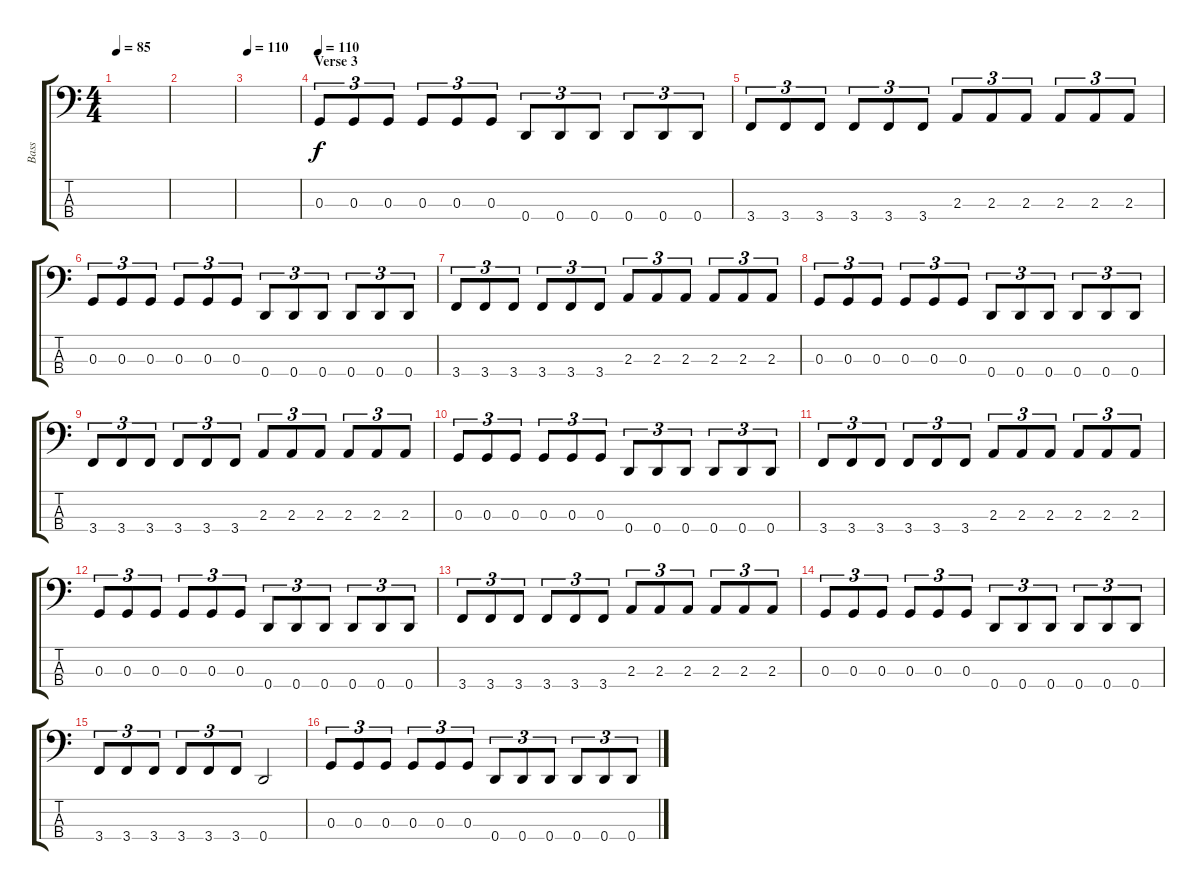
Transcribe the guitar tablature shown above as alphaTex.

\track ("Bass" "Bass") {instrument electricbassfinger}
\staff {score tabs}
\tuning (F2 C2 G1 D1) {hide}
\ts (4 4)
\tempo 85
\clef f4
\ks c
|
|
\tempo 110
|
\section ("" "Verse 3")
\tempo 110
0.3.8{tu (3 2) volume 16} 0.3.8{tu (3 2)} 0.3.8{tu (3 2)} 0.3.8{tu (3 2)} 0.3.8{tu (3 2)} 0.3.8{tu (3 2)} 0.4.8{tu (3 2)} 0.4.8{tu (3 2)} 0.4.8{tu (3 2)} 0.4.8{tu (3 2)} 0.4.8{tu (3 2)} 0.4.8{tu (3 2)} |
3.4.8{tu (3 2)} 3.4.8{tu (3 2)} 3.4.8{tu (3 2)} 3.4.8{tu (3 2)} 3.4.8{tu (3 2)} 3.4.8{tu (3 2)} 2.3.8{tu (3 2)} 2.3.8{tu (3 2)} 2.3.8{tu (3 2)} 2.3.8{tu (3 2)} 2.3.8{tu (3 2)} 2.3.8{tu (3 2)} |
0.3.8{tu (3 2)} 0.3.8{tu (3 2)} 0.3.8{tu (3 2)} 0.3.8{tu (3 2)} 0.3.8{tu (3 2)} 0.3.8{tu (3 2)} 0.4.8{tu (3 2)} 0.4.8{tu (3 2)} 0.4.8{tu (3 2)} 0.4.8{tu (3 2)} 0.4.8{tu (3 2)} 0.4.8{tu (3 2)} |
3.4.8{tu (3 2)} 3.4.8{tu (3 2)} 3.4.8{tu (3 2)} 3.4.8{tu (3 2)} 3.4.8{tu (3 2)} 3.4.8{tu (3 2)} 2.3.8{tu (3 2)} 2.3.8{tu (3 2)} 2.3.8{tu (3 2)} 2.3.8{tu (3 2)} 2.3.8{tu (3 2)} 2.3.8{tu (3 2)} |
0.3.8{tu (3 2)} 0.3.8{tu (3 2)} 0.3.8{tu (3 2)} 0.3.8{tu (3 2)} 0.3.8{tu (3 2)} 0.3.8{tu (3 2)} 0.4.8{tu (3 2)} 0.4.8{tu (3 2)} 0.4.8{tu (3 2)} 0.4.8{tu (3 2)} 0.4.8{tu (3 2)} 0.4.8{tu (3 2)} |
3.4.8{tu (3 2)} 3.4.8{tu (3 2)} 3.4.8{tu (3 2)} 3.4.8{tu (3 2)} 3.4.8{tu (3 2)} 3.4.8{tu (3 2)} 2.3.8{tu (3 2)} 2.3.8{tu (3 2)} 2.3.8{tu (3 2)} 2.3.8{tu (3 2)} 2.3.8{tu (3 2)} 2.3.8{tu (3 2)} |
0.3.8{tu (3 2)} 0.3.8{tu (3 2)} 0.3.8{tu (3 2)} 0.3.8{tu (3 2)} 0.3.8{tu (3 2)} 0.3.8{tu (3 2)} 0.4.8{tu (3 2)} 0.4.8{tu (3 2)} 0.4.8{tu (3 2)} 0.4.8{tu (3 2)} 0.4.8{tu (3 2)} 0.4.8{tu (3 2)} |
3.4.8{tu (3 2)} 3.4.8{tu (3 2)} 3.4.8{tu (3 2)} 3.4.8{tu (3 2)} 3.4.8{tu (3 2)} 3.4.8{tu (3 2)} 2.3.8{tu (3 2)} 2.3.8{tu (3 2)} 2.3.8{tu (3 2)} 2.3.8{tu (3 2)} 2.3.8{tu (3 2)} 2.3.8{tu (3 2)} |
0.3.8{tu (3 2)} 0.3.8{tu (3 2)} 0.3.8{tu (3 2)} 0.3.8{tu (3 2)} 0.3.8{tu (3 2)} 0.3.8{tu (3 2)} 0.4.8{tu (3 2)} 0.4.8{tu (3 2)} 0.4.8{tu (3 2)} 0.4.8{tu (3 2)} 0.4.8{tu (3 2)} 0.4.8{tu (3 2)} |
3.4.8{tu (3 2)} 3.4.8{tu (3 2)} 3.4.8{tu (3 2)} 3.4.8{tu (3 2)} 3.4.8{tu (3 2)} 3.4.8{tu (3 2)} 2.3.8{tu (3 2)} 2.3.8{tu (3 2)} 2.3.8{tu (3 2)} 2.3.8{tu (3 2)} 2.3.8{tu (3 2)} 2.3.8{tu (3 2)} |
0.3.8{tu (3 2)} 0.3.8{tu (3 2)} 0.3.8{tu (3 2)} 0.3.8{tu (3 2)} 0.3.8{tu (3 2)} 0.3.8{tu (3 2)} 0.4.8{tu (3 2)} 0.4.8{tu (3 2)} 0.4.8{tu (3 2)} 0.4.8{tu (3 2)} 0.4.8{tu (3 2)} 0.4.8{tu (3 2)} |
3.4.8{tu (3 2)} 3.4.8{tu (3 2)} 3.4.8{tu (3 2)} 3.4.8{tu (3 2)} 3.4.8{tu (3 2)} 3.4.8{tu (3 2)} 0.4.2 |
0.3.8{tu (3 2)} 0.3.8{tu (3 2)} 0.3.8{tu (3 2)} 0.3.8{tu (3 2)} 0.3.8{tu (3 2)} 0.3.8{tu (3 2)} 0.4.8{tu (3 2)} 0.4.8{tu (3 2)} 0.4.8{tu (3 2)} 0.4.8{tu (3 2)} 0.4.8{tu (3 2)} 0.4.8{tu (3 2)}
